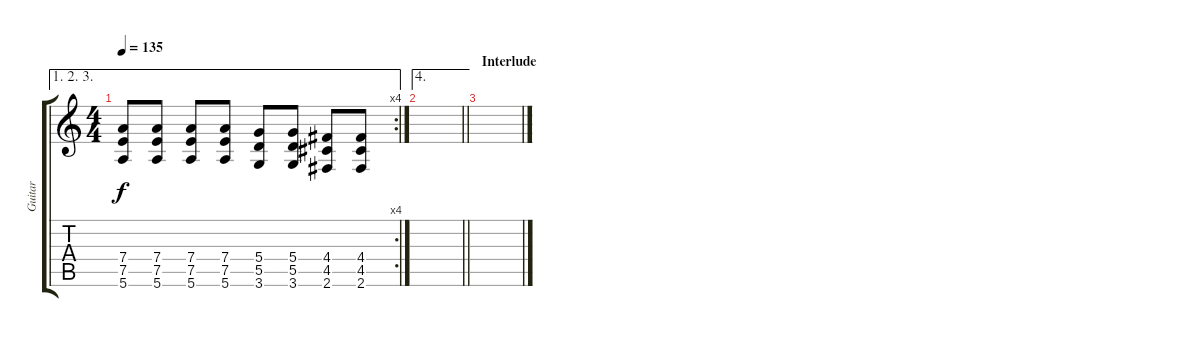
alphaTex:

\track ("Guitar" "Guitar") {instrument distortionguitar}
\staff {score tabs}
\tuning (E4 B3 G3 D3 A2 E2) {hide}
\ae (1 2 3)
\rc 4
\ts (4 4)
\tempo 135
\clef g2
\ks c
(7.4 7.5 5.6).8{dy f} (7.4 7.5 5.6).8 (7.4 7.5 5.6).8 (7.4 7.5 5.6).8 (5.4 5.5 3.6).8 (5.4 5.5 3.6).8 (4.4 4.5 2.6).8 (4.4 4.5 2.6).8 |
\ae 4
\barLineRight lightlight
|
\section ("" "Interlude")
